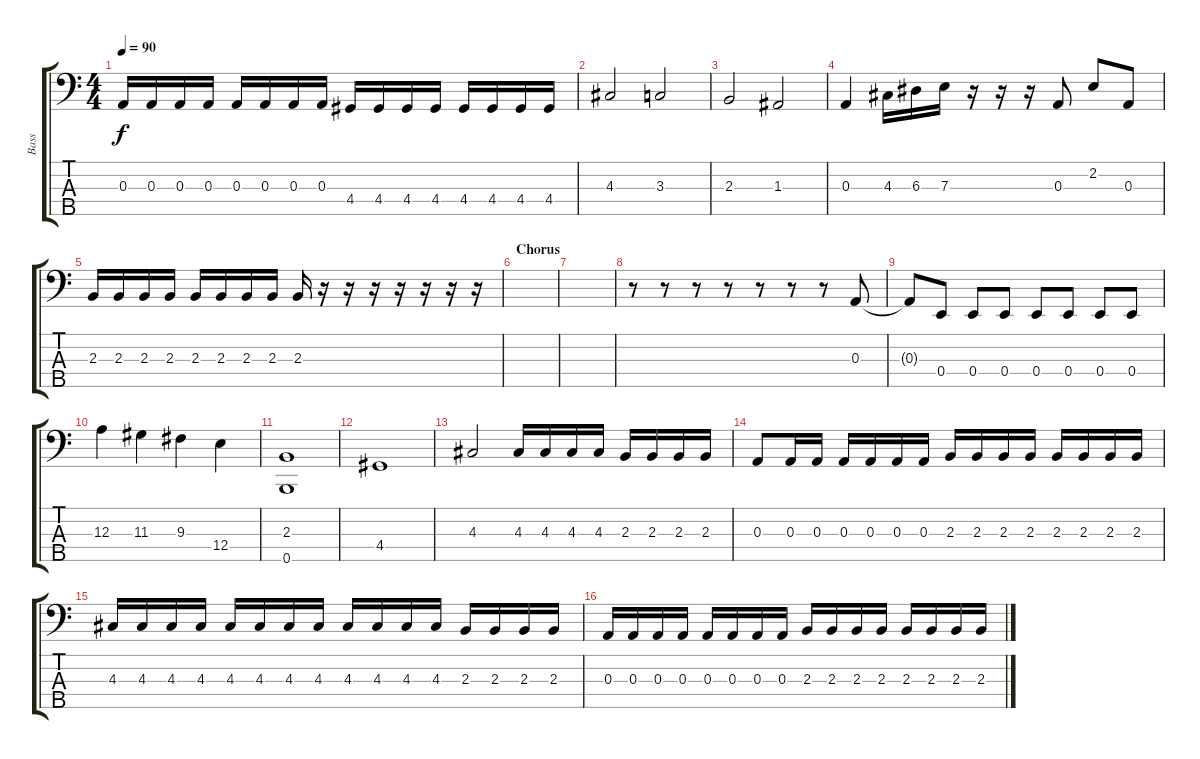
\track ("Bass" "Bass") {instrument electricbassfinger}
\staff {score tabs}
\tuning (G2 D2 A1 E1 B0) {hide}
\ts (4 4)
\tempo 90
\clef f4
\ks c
0.3.16{dy f} 0.3.16 0.3.16 0.3.16 0.3.16 0.3.16 0.3.16 0.3.16 4.4.16 4.4.16 4.4.16 4.4.16 4.4.16 4.4.16 4.4.16 4.4.16 |
4.3.2 3.3.2 |
2.3.2 1.3.2 |
0.3.4 4.3.16 6.3.16 7.3.16 r.16 r.16 r.16 0.3.8 2.2.8 0.3.8 |
2.3.16 2.3.16 2.3.16 2.3.16 2.3.16 2.3.16 2.3.16 2.3.16 2.3.16 r.16 r.16 r.16 r.16 r.16 r.16 r.16 |
\section ("" "Chorus")
|
|
r.8 r.8 r.8 r.8 r.8 r.8 r.8 0.3.8 |
0.3{t}.8 0.4.8 0.4.8 0.4.8 0.4.8 0.4.8 0.4.8 0.4.8 |
12.3.4 11.3.4 9.3.4 12.4.4 |
(2.3 0.5).1 |
4.4.1 |
4.3.2 4.3.16 4.3.16 4.3.16 4.3.16 2.3.16 2.3.16 2.3.16 2.3.16 |
0.3.8 0.3.16 0.3.16 0.3.16 0.3.16 0.3.16 0.3.16 2.3.16 2.3.16 2.3.16 2.3.16 2.3.16 2.3.16 2.3.16 2.3.16 |
4.3.16 4.3.16 4.3.16 4.3.16 4.3.16 4.3.16 4.3.16 4.3.16 4.3.16 4.3.16 4.3.16 4.3.16 2.3.16 2.3.16 2.3.16 2.3.16 |
0.3.16 0.3.16 0.3.16 0.3.16 0.3.16 0.3.16 0.3.16 0.3.16 2.3.16 2.3.16 2.3.16 2.3.16 2.3.16 2.3.16 2.3.16 2.3.16
